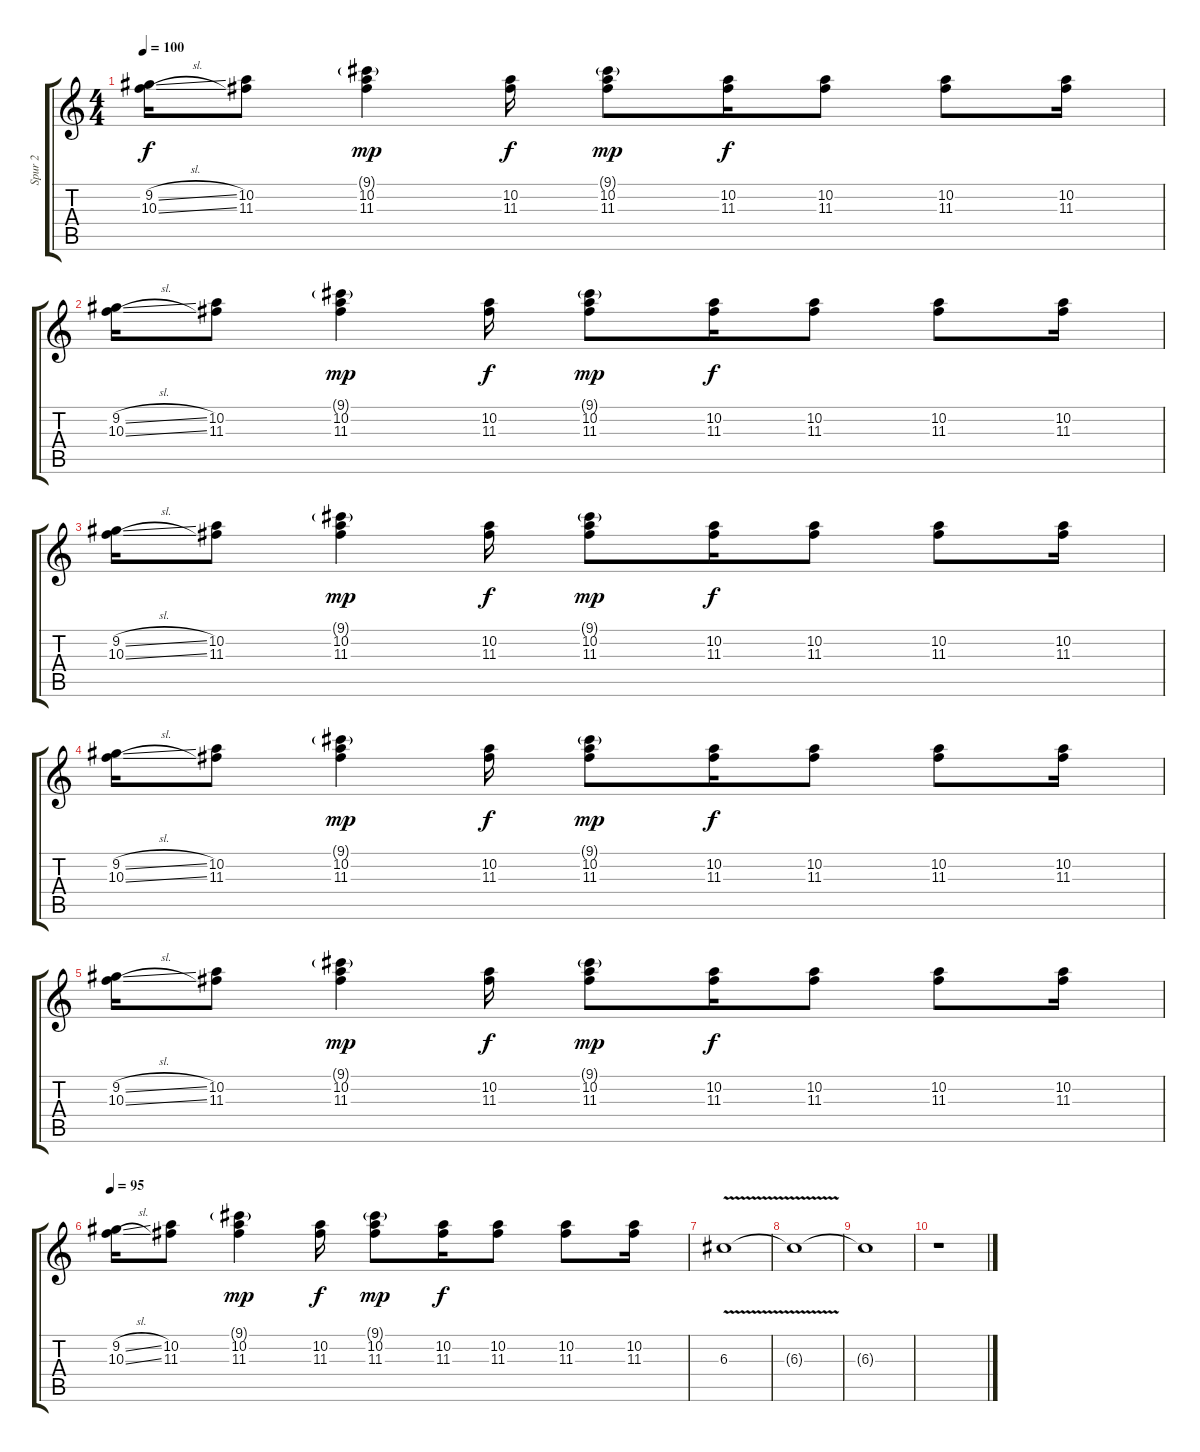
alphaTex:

\track ("Spur 2" "Spur 2") {instrument acousticguitarsteel}
\staff {score tabs}
\tuning (E4 B3 G3 D3 A2 E2) {hide}
\ts (4 4)
\tempo 100
\clef g2
\ks c
(9.2{sl} 10.3{sl}).16{dy f} (10.2 11.3).8 (9.1{g} 10.2 11.3).4{dy mp} (10.2 11.3).16{dy f} (9.1{g} 10.2 11.3).8{dy mp} (10.2 11.3).16{dy f} (10.2 11.3).8 (10.2 11.3).8 (10.2 11.3).16 |
(9.2{sl} 10.3{sl}).16 (10.2 11.3).8 (9.1{g} 10.2 11.3).4{dy mp} (10.2 11.3).16{dy f} (9.1{g} 10.2 11.3).8{dy mp} (10.2 11.3).16{dy f} (10.2 11.3).8 (10.2 11.3).8 (10.2 11.3).16 |
(9.2{sl} 10.3{sl}).16 (10.2 11.3).8 (9.1{g} 10.2 11.3).4{dy mp} (10.2 11.3).16{dy f} (9.1{g} 10.2 11.3).8{dy mp} (10.2 11.3).16{dy f} (10.2 11.3).8 (10.2 11.3).8 (10.2 11.3).16 |
(9.2{sl} 10.3{sl}).16 (10.2 11.3).8 (9.1{g} 10.2 11.3).4{dy mp} (10.2 11.3).16{dy f} (9.1{g} 10.2 11.3).8{dy mp} (10.2 11.3).16{dy f} (10.2 11.3).8 (10.2 11.3).8 (10.2 11.3).16 |
(9.2{sl} 10.3{sl}).16 (10.2 11.3).8 (9.1{g} 10.2 11.3).4{dy mp} (10.2 11.3).16{dy f} (9.1{g} 10.2 11.3).8{dy mp} (10.2 11.3).16{dy f} (10.2 11.3).8 (10.2 11.3).8 (10.2 11.3).16 |
\tempo 95
(9.2{sl} 10.3{sl}).16 (10.2 11.3).8 (9.1{g} 10.2 11.3).4{dy mp} (10.2 11.3).16{dy f} (9.1{g} 10.2 11.3).8{dy mp} (10.2 11.3).16{dy f} (10.2 11.3).8 (10.2 11.3).8 (10.2 11.3).16 |
6.3{v}.1 |
6.3{t}.1 |
6.3{t}.1 |
r.1
